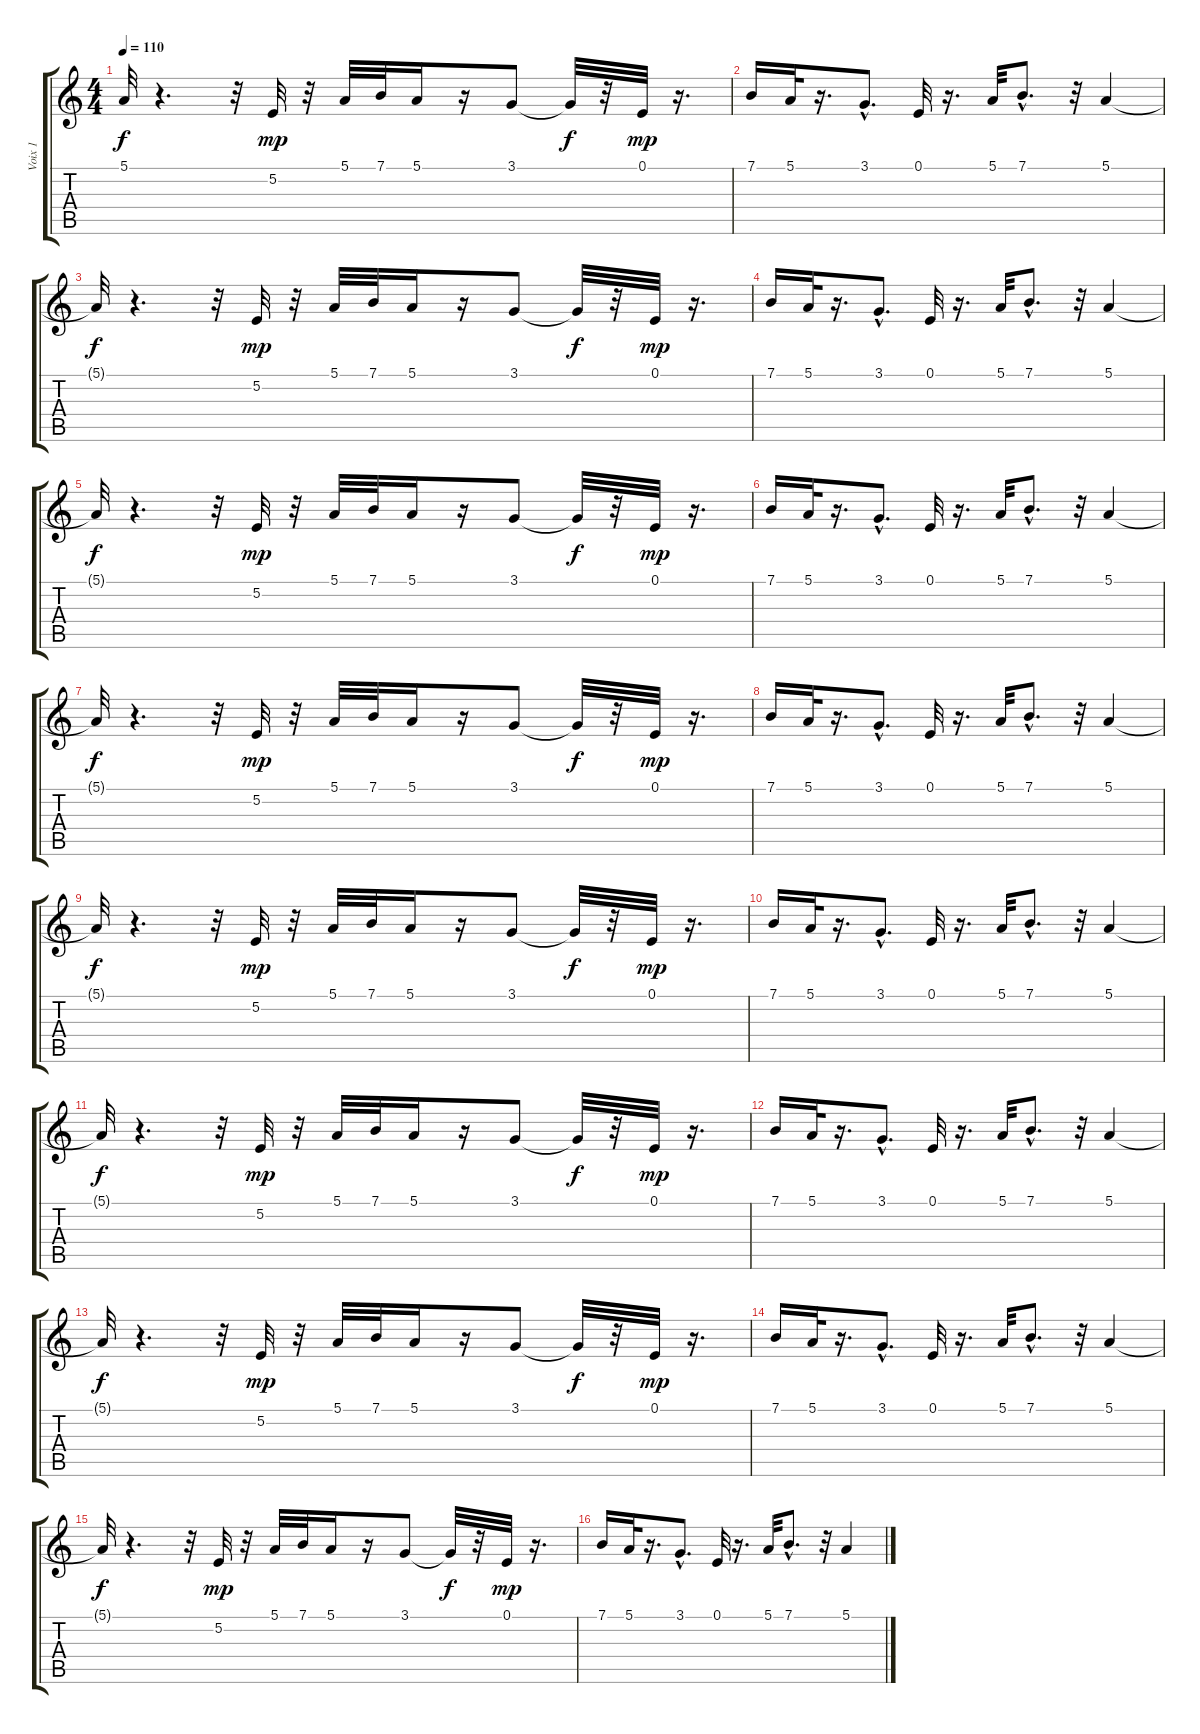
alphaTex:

\track ("Voix 1" "Voix 1") {instrument synthbrass1}
\staff {score tabs}
\tuning (E4 B3 G3 D3 A2 E2) {hide}
\ts (4 4)
\tempo 110
\clef g2
\ks c
5.1{t}.32{dy f} r.4{d} r.32 5.2.32{dy mp} r.32 5.1.32 7.1.32 5.1.16 r.16 3.1.8 3.1{t}.32{dy f} r.32 0.1.32{dy mp} r.16{d} |
7.1.16 5.1.32 r.16{d} 3.1{hac}.8{d} 0.1.32 r.16{d} 5.1.32 7.1{hac}.8{d} r.32 5.1.4 |
5.1{t}.32{dy f} r.4{d} r.32 5.2.32{dy mp} r.32 5.1.32 7.1.32 5.1.16 r.16 3.1.8 3.1{t}.32{dy f} r.32 0.1.32{dy mp} r.16{d} |
7.1.16 5.1.32 r.16{d} 3.1{hac}.8{d} 0.1.32 r.16{d} 5.1.32 7.1{hac}.8{d} r.32 5.1.4 |
5.1{t}.32{dy f} r.4{d} r.32 5.2.32{dy mp} r.32 5.1.32 7.1.32 5.1.16 r.16 3.1.8 3.1{t}.32{dy f} r.32 0.1.32{dy mp} r.16{d} |
7.1.16 5.1.32 r.16{d} 3.1{hac}.8{d} 0.1.32 r.16{d} 5.1.32 7.1{hac}.8{d} r.32 5.1.4 |
5.1{t}.32{dy f} r.4{d} r.32 5.2.32{dy mp} r.32 5.1.32 7.1.32 5.1.16 r.16 3.1.8 3.1{t}.32{dy f} r.32 0.1.32{dy mp} r.16{d} |
7.1.16 5.1.32 r.16{d} 3.1{hac}.8{d} 0.1.32 r.16{d} 5.1.32 7.1{hac}.8{d} r.32 5.1.4 |
5.1{t}.32{dy f} r.4{d} r.32 5.2.32{dy mp} r.32 5.1.32 7.1.32 5.1.16 r.16 3.1.8 3.1{t}.32{dy f} r.32 0.1.32{dy mp} r.16{d} |
7.1.16 5.1.32 r.16{d} 3.1{hac}.8{d} 0.1.32 r.16{d} 5.1.32 7.1{hac}.8{d} r.32 5.1.4 |
5.1{t}.32{dy f} r.4{d} r.32 5.2.32{dy mp} r.32 5.1.32 7.1.32 5.1.16 r.16 3.1.8 3.1{t}.32{dy f} r.32 0.1.32{dy mp} r.16{d} |
7.1.16 5.1.32 r.16{d} 3.1{hac}.8{d} 0.1.32 r.16{d} 5.1.32 7.1{hac}.8{d} r.32 5.1.4 |
5.1{t}.32{dy f} r.4{d} r.32 5.2.32{dy mp} r.32 5.1.32 7.1.32 5.1.16 r.16 3.1.8 3.1{t}.32{dy f} r.32 0.1.32{dy mp} r.16{d} |
7.1.16 5.1.32 r.16{d} 3.1{hac}.8{d} 0.1.32 r.16{d} 5.1.32 7.1{hac}.8{d} r.32 5.1.4 |
5.1{t}.32{dy f} r.4{d} r.32 5.2.32{dy mp} r.32 5.1.32 7.1.32 5.1.16 r.16 3.1.8 3.1{t}.32{dy f} r.32 0.1.32{dy mp} r.16{d} |
7.1.16 5.1.32 r.16{d} 3.1{hac}.8{d} 0.1.32 r.16{d} 5.1.32 7.1{hac}.8{d} r.32 5.1.4
